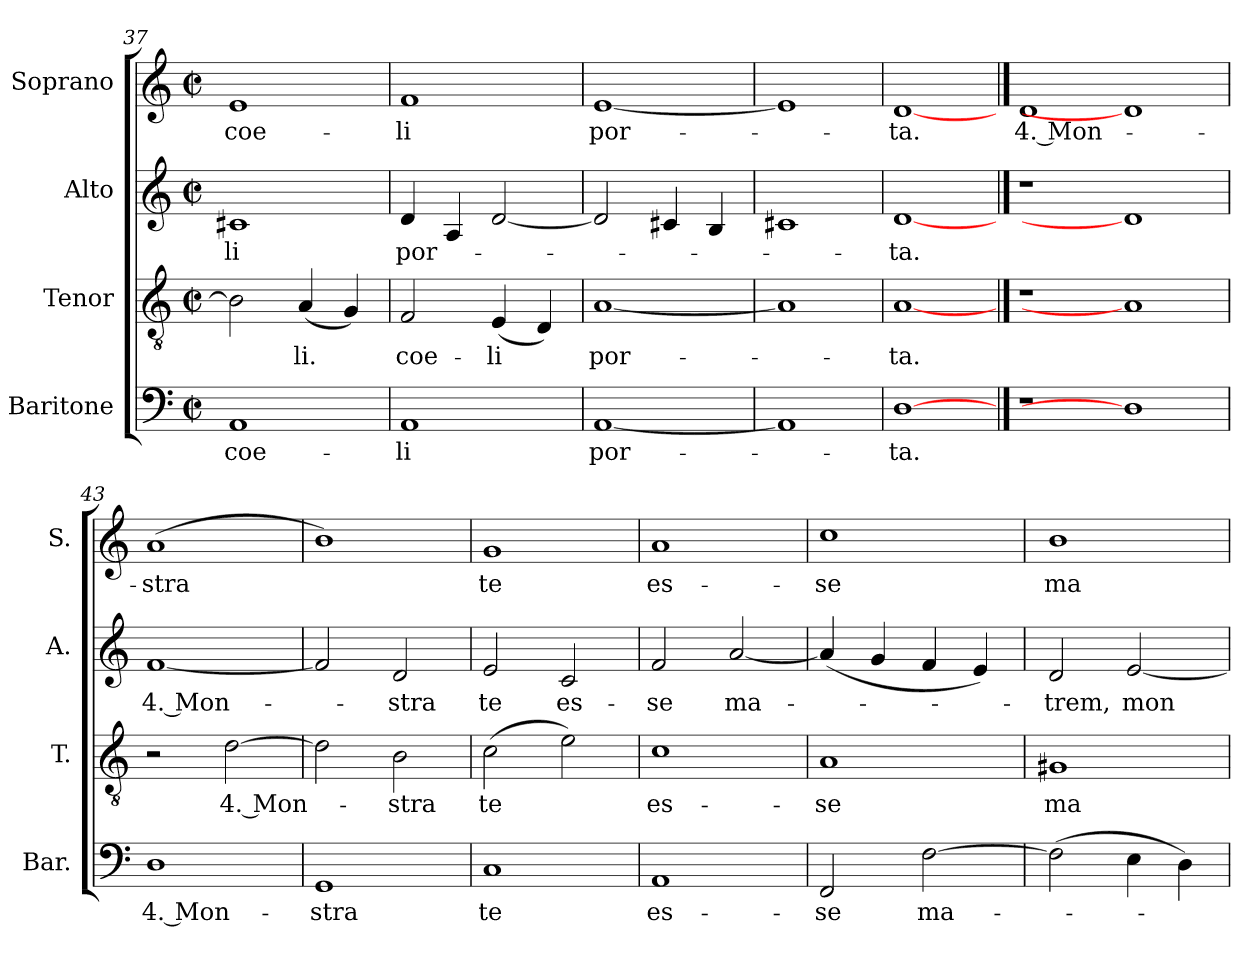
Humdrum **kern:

**kern	**text	**kern	**text	**kern	**text	**kern	**text
*part4	*part4	*part3	*part3	*part2	*part2	*part1	*part1
*staff4	*staff4	*staff3	*staff3	*staff2	*staff2	*staff1	*staff1
*I"Baritone	*	*I"Tenor	*	*I"Alto	*	*I"Soprano	*
*I'Bar.	*	*I'T.	*	*I'A.	*	*I'S.	*
*clefF4	*	*clefGv2	*	*clefG2	*	*clefG2	*
*	*	*ITrd7c12	*	*	*	*	*
*k[]	*	*k[]	*	*k[]	*	*k[]	*
*C:	*	*C:	*	*C:	*	*C:	*
*M2/2	*	*M2/2	*	*M2/2	*	*M2/2	*
*met(c|)	*	*met(c|)	*	*met(c|)	*	*met(c|)	*
=37	=37	=37	=37	=37	=37	=37	=37
!	!LO:LY:b:color=#000000	!	!	!	!	!	!
!	!	!	!	!	!LO:LY:b:color=#000000	!	!
!	!	!	!	!	!	!	!LO:LY:b:color=#000000
1AAi	coe-	2BB-i\]	.	1c#Xi	-li	1ei	coe-
!	!	!	!LO:LY:b:color=#000000	!	!	!	!
.	.	(4AAi/	-li.	.	.	.	.
.	.	4GGi/)	.	.	.	.	.
=38	=38	=38	=38	=38	=38	=38	=38
!	!LO:LY:b:color=#000000	!	!	!	!	!	!
!	!	!	!LO:LY:b:color=#000000	!	!	!	!
!	!	!	!	!	!LO:LY:b:color=#000000	!	!
!	!	!	!	!	!	!	!LO:LY:b:color=#000000
1AAi	-li	2FFi/	coe-	4di/	por-	1fi	-li
.	.	.	.	4Ai/	.	.	.
!	!	!	!LO:LY:b:color=#000000	!	!	!	!
.	.	(4EEi/	-li	[2di/	.	.	.
.	.	4DDi/)	.	.	.	.	.
=39	=39	=39	=39	=39	=39	=39	=39
!	!LO:LY:b:color=#000000	!	!	!	!	!	!
!	!	!	!LO:LY:b:color=#000000	!	!	!	!
!	!	!	!	!	!	!	!LO:LY:b:color=#000000
[1AAi	por-	[1AAi	por-	2di/]	.	[1ei	por-
.	.	.	.	4c#Xi/	.	.	.
.	.	.	.	4Bi/	.	.	.
=40	=40	=40	=40	=40	=40	=40	=40
1AAi]	.	1AAi]	.	1c#Xi	.	1ei]	.
=41	=41	=41	=41	=41	=41	=41	=41
!	!LO:LY:b:color=#000000	!	!	!	!	!	!
!	!	!	!LO:LY:b:color=#000000	!	!	!	!
!	!	!	!	!	!LO:LY:b:color=#000000	!	!
!	!	!	!	!	!	!	!LO:LY:b:color=#000000
[1Di	-ta.	[1AAi	-ta.	[1di	-ta.	[1di	-ta.
!!LO:PB:g=z
==42	==42	==42	==42	==42	==42	==42	==42
!	!	!	!	!	!	!	!LO:LY:b:color=#000000
1r	.	1r	.	1r	.	1di	4. Mon-
1Di]	.	1AAi]	.	1di]	.	1di]	.
=43	=43	=43	=43	=43	=43	=43	=43
!	!LO:LY:b:color=#000000	!	!	!	!	!	!
!	!	!	!	!	!LO:LY:b:color=#000000	!	!
!	!	!	!	!	!	!	!LO:LY:b:color=#000000
1Di	4. Mon-	2r	.	[1fi	4. Mon-	(1ai	-stra
!	!	!	!LO:LY:b:color=#000000	!	!	!	!
.	.	[2Di\	4. Mon-	.	.	.	.
=44	=44	=44	=44	=44	=44	=44	=44
!	!LO:LY:b:color=#000000	!	!	!	!	!	!
1GGi	-stra	2Di\]	.	2fi/]	.	1bi)	.
!	!	!	!LO:LY:b:color=#000000	!	!	!	!
!	!	!	!	!	!LO:LY:b:color=#000000	!	!
.	.	2BBi\	-stra	2di/	-stra	.	.
=45	=45	=45	=45	=45	=45	=45	=45
!	!LO:LY:b:color=#000000	!	!	!	!	!	!
!	!	!	!LO:LY:b:color=#000000	!	!	!	!
!	!	!	!	!	!LO:LY:b:color=#000000	!	!
!	!	!	!	!	!	!	!LO:LY:b:color=#000000
1Ci	te	(2Ci\	te	2ei/	te	1gi	te
!	!	!	!	!	!LO:LY:b:color=#000000	!	!
.	.	2Ei\)	.	2ci/	es-	.	.
=46	=46	=46	=46	=46	=46	=46	=46
!	!LO:LY:b:color=#000000	!	!	!	!	!	!
!	!	!	!LO:LY:b:color=#000000	!	!	!	!
!	!	!	!	!	!LO:LY:b:color=#000000	!	!
!	!	!	!	!	!	!	!LO:LY:b:color=#000000
1AAi	es-	1Ci	es-	2fi/	-se	1ai	es-
!	!	!	!	!	!LO:LY:b:color=#000000	!	!
.	.	.	.	[2ai/	ma-	.	.
=47	=47	=47	=47	=47	=47	=47	=47
!	!LO:LY:b:color=#000000	!	!	!	!	!	!
!	!	!	!LO:LY:b:color=#000000	!	!	!	!
!	!	!	!	!	!	!	!LO:LY:b:color=#000000
2FFi/	-se	1AAi	-se	(4ai/]	.	1cci	-se
.	.	.	.	4gi/	.	.	.
!	!LO:LY:b:color=#000000	!	!	!	!	!	!
[2Fi\	ma-	.	.	4fi/	.	.	.
.	.	.	.	4ei/)	.	.	.
=48	=48	=48	=48	=48	=48	=48	=48
!	!	!	!LO:LY:b:color=#000000	!	!	!	!
!	!	!	!	!	!LO:LY:b:color=#000000	!	!
!	!	!	!	!	!	!	!LO:LY:b:color=#000000
(2Fi\]	.	1GG#Xi	ma-	2di/	-trem,	1bi	ma-
!	!	!	!	!	!LO:LY:b:color=#000000	!	!
4Ei\	.	.	.	[2ei/	mon-	.	.
4Di\)	.	.	.	.	.	.	.
=	=	=	=	=	=	=	=
*-	*-	*-	*-	*-	*-	*-	*-
